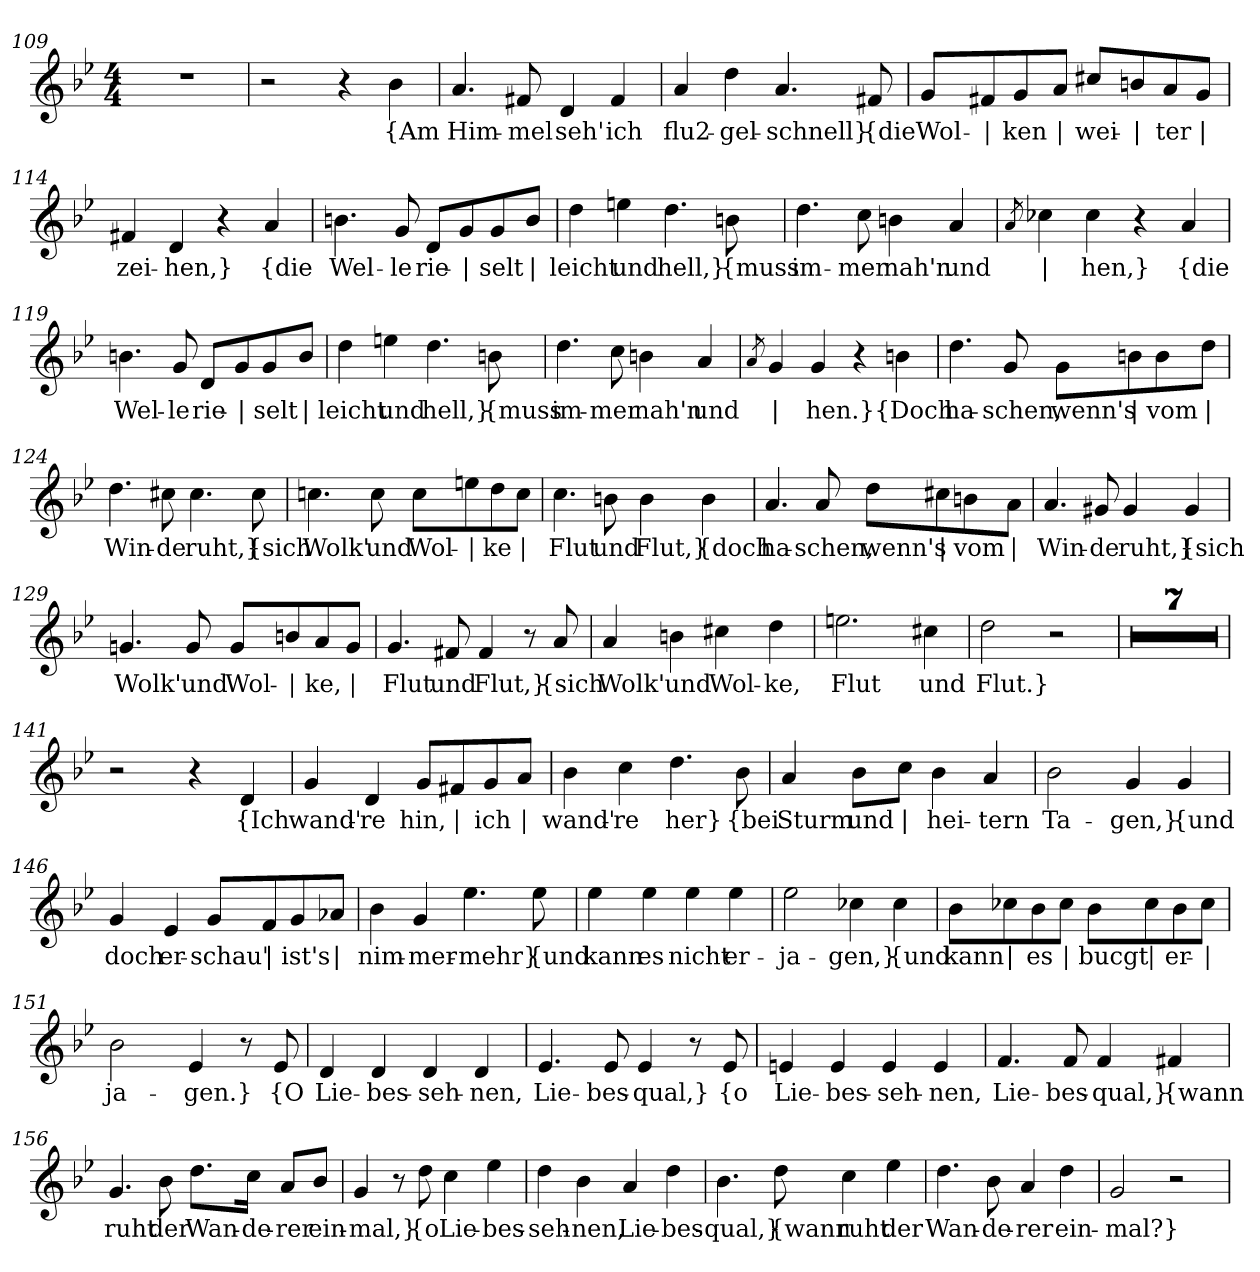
**kern	**text
*part1	*part1
*staff1	*staff1
*clefG2	*
*k[b-e-]	*
*M4/4	*
=109	=109
1r	.
!!LO:PB:g=z
=110	=110
2r	.
4r	.
!	!LO:LY:b
4b-\	{Am
=111	=111
!	!LO:LY:b
4.a/	Him-
!	!LO:LY:b
8f#X/	-mel
!	!LO:LY:b
4d/	seh'
!	!LO:LY:b
4f#/	ich
=112	=112
!	!LO:LY:b
4a/	flu2-
!	!LO:LY:b
4dd\	-gel-
!	!LO:LY:b
4.a/	-schnell}
!	!LO:LY:b
8f#X/	{die
=113	=113
!	!LO:LY:b
8g/L	Wol-
!	!LO:LY:b
8f#X/	|
!	!LO:LY:b
8g/	-ken
!	!LO:LY:b
8a/J	|
!	!LO:LY:b
8cc#X/L	wei-
!	!LO:LY:b
8bn/	|
!	!LO:LY:b
8a/	-ter
!	!LO:LY:b
8g/J	|
=114	=114
!	!LO:LY:b
4f#X/	zei-
!	!LO:LY:b
4d/	-hen,}
4r	.
!	!LO:LY:b
4a/	{die
!!LO:LB:g=z
=115	=115
!	!LO:LY:b
4.bn\	Wel-
!	!LO:LY:b
8g/	-le
!	!LO:LY:b
8d/L	rie-
!	!LO:LY:b
8g/	|
!	!LO:LY:b
8g/	-selt
!	!LO:LY:b
8b/J	|
=116	=116
!	!LO:LY:b
4dd\	leicht
!	!LO:LY:b
4een\	und
!	!LO:LY:b
4.dd\	hell,}
!	!LO:LY:b
8bn\	{muss
=117	=117
!	!LO:LY:b
4.dd\	im-
!	!LO:LY:b
8cc\	-mer
!	!LO:LY:b
4bn\	nah'n
!	!LO:LY:b
4a/	und
=118	=118
8qa/	.
!	!LO:LY:b
4cc-X\	|
!	!LO:LY:b
4cc-\	-hen,}
4r	.
!	!LO:LY:b
4a/	{die
!!LO:LB:g=z
=119	=119
!	!LO:LY:b
4.bn\	Wel-
!	!LO:LY:b
8g/	-le
!	!LO:LY:b
8d/L	rie-
!	!LO:LY:b
8g/	|
!	!LO:LY:b
8g/	-selt
!	!LO:LY:b
8b/J	|
=120	=120
!	!LO:LY:b
4dd\	leicht
!	!LO:LY:b
4een\	und
!	!LO:LY:b
4.dd\	hell,}
!	!LO:LY:b
8bn\	{muss
=121	=121
!	!LO:LY:b
4.dd\	im-
!	!LO:LY:b
8cc\	-mer
!	!LO:LY:b
4bn\	nah'n
!	!LO:LY:b
4a/	und
=122	=122
8qa/	.
!	!LO:LY:b
4g/	|
!	!LO:LY:b
4g/	-hen.}
4r	.
!	!LO:LY:b
4bn\	{Doch
!!LO:LB:g=z
=123	=123
!	!LO:LY:b
4.dd\	ha-
!	!LO:LY:b
8g/	-schen,
!	!LO:LY:b
8g\L	wenn's
!	!LO:LY:b
8bn\	|
!	!LO:LY:b
8b\	vom
!	!LO:LY:b
8dd\J	|
=124	=124
!	!LO:LY:b
4.dd\	Win-
!	!LO:LY:b
8cc#X\	-de
!	!LO:LY:b
4.cc#\	ruht,}
!	!LO:LY:b
8cc#\	{sich
=125	=125
!	!LO:LY:b
4.ccn\	Wolk'
!	!LO:LY:b
8cc\	und
!	!LO:LY:b
8cc\L	Wol-
!	!LO:LY:b
8een\	|
!	!LO:LY:b
8dd\	-ke
!	!LO:LY:b
8cc\J	|
=126	=126
!	!LO:LY:b
4.cc\	Flut
!	!LO:LY:b
8bn\	und
!	!LO:LY:b
4b\	Flut,}
!	!LO:LY:b
4b\	{doch
!!LO:LB:g=z
=127	=127
!	!LO:LY:b
4.a/	ha-
!	!LO:LY:b
8a/	-schen,
!	!LO:LY:b
8dd\L	wenn's
!	!LO:LY:b
8cc#X\	|
!	!LO:LY:b
8bn\	vom
!	!LO:LY:b
8a\J	|
=128	=128
!	!LO:LY:b
4.a/	Win-
!	!LO:LY:b
8g#X/	-de
!	!LO:LY:b
4g#/	ruht,}
!	!LO:LY:b
4g#/	{sich
=129	=129
!	!LO:LY:b
4.gn/	Wolk'
!	!LO:LY:b
8g/	und
!	!LO:LY:b
8g/L	Wol-
!	!LO:LY:b
8bn/	|
!	!LO:LY:b
8a/	-ke,
!	!LO:LY:b
8g/J	|
=130	=130
!	!LO:LY:b
4.g/	Flut
!	!LO:LY:b
8f#X/	und
!	!LO:LY:b
4f#/	Flut,}
8r	.
!	!LO:LY:b
8a/	{sich
!!LO:LB:g=z
=131	=131
!	!LO:LY:b
4a/	Wolk'
!	!LO:LY:b
4bn\	und
!	!LO:LY:b
4cc#X\	Wol-
!	!LO:LY:b
4dd\	-ke,
=132	=132
!	!LO:LY:b
2.een\	Flut
!	!LO:LY:b
4cc#X\	und
=133	=133
!	!LO:LY:b
2dd\	Flut.}
2r	.
=134	=134
1r	.
=135	=135
1r	.
=136	=136
1r	.
=137	=137
1r	.
=138	=138
1r	.
=139	=139
1r	.
=140	=140
1r	.
=141	=141
2r	.
4r	.
!	!LO:LY:b
4d/	{Ich
!!LO:LB:g=z
=142	=142
!	!LO:LY:b
4g/	wand'-
!	!LO:LY:b
4d/	-re
!	!LO:LY:b
8g/L	hin,
!	!LO:LY:b
8f#X/	|
!	!LO:LY:b
8g/	ich
!	!LO:LY:b
8a/J	|
=143	=143
!	!LO:LY:b
4b-\	wand'-
!	!LO:LY:b
4cc\	-re
!	!LO:LY:b
4.dd\	her}
!	!LO:LY:b
8b-\	{bei
=144	=144
!	!LO:LY:b
4a/	Sturm
!	!LO:LY:b
8b-\L	und
!	!LO:LY:b
8cc\J	|
!	!LO:LY:b
4b-\	hei-
!	!LO:LY:b
4a/	-tern
=145	=145
!	!LO:LY:b
2b-\	Ta-
!	!LO:LY:b
4g/	-gen,}
!	!LO:LY:b
4g/	{und
!!LO:LB:g=z
=146	=146
!	!LO:LY:b
4g/	doch
!	!LO:LY:b
4e-/	er-
!	!LO:LY:b
8g/L	-schau'
!	!LO:LY:b
8f/	|
!	!LO:LY:b
8g/	ist's
!	!LO:LY:b
8a-X/J	|
=147	=147
!	!LO:LY:b
4b-\	nim-
!	!LO:LY:b
4g/	-mer-
!	!LO:LY:b
4.ee-\	-mehr}
!	!LO:LY:b
8ee-\	{und
=148	=148
!	!LO:LY:b
4ee-\	kann
!	!LO:LY:b
4ee-\	es
!	!LO:LY:b
4ee-\	nicht
!	!LO:LY:b
4ee-\	er-
=149	=149
!	!LO:LY:b
2ee-\	-ja-
!	!LO:LY:b
4cc-X\	-gen,}
!	!LO:LY:b
4cc-\	{und
!!LO:LB:g=z
=150	=150
!	!LO:LY:b
8b-\L	kann
!	!LO:LY:b
8cc-X\	|
!	!LO:LY:b
8b-\	es
!	!LO:LY:b
8cc-\J	|
!	!LO:LY:b
8b-\L	bucgt
!	!LO:LY:b
8cc-\	|
!	!LO:LY:b
8b-\	er-
!	!LO:LY:b
8cc-\J	|
=151	=151
!	!LO:LY:b
2b-\	-ja-
!	!LO:LY:b
4e-/	-gen.}
8r	.
!	!LO:LY:b
8e-/	{O
=152	=152
!	!LO:LY:b
4d/	Lie-
!	!LO:LY:b
4d/	-bes-
!	!LO:LY:b
4d/	-seh-
!	!LO:LY:b
4d/	-nen,
=153	=153
!	!LO:LY:b
4.e-/	Lie-
!	!LO:LY:b
8e-/	-bes-
!	!LO:LY:b
4e-/	-qual,}
8r	.
!	!LO:LY:b
8e-/	{o
!!LO:LB:g=z
=154	=154
!	!LO:LY:b
4en/	Lie-
!	!LO:LY:b
4e/	-bes-
!	!LO:LY:b
4e/	-seh-
!	!LO:LY:b
4e/	-nen,
=155	=155
!	!LO:LY:b
4.f/	Lie-
!	!LO:LY:b
8f/	-bes-
!	!LO:LY:b
4f/	qual,}
!	!LO:LY:b
4f#X/	{wann
=156	=156
!	!LO:LY:b
4.g/	ruht
!	!LO:LY:b
8b-\	der
!	!LO:LY:b
8.dd\L	Wan-
!	!LO:LY:b
16cc\Jk	-de-
!	!LO:LY:b
8a/L	-rer
!	!LO:LY:b
8b-/J	ein-
=157	=157
!	!LO:LY:b
4g/	-mal,}
8r	.
!	!LO:LY:b
8dd\	{o
!	!LO:LY:b
4cc\	Lie-
!	!LO:LY:b
4ee-\	-bes-
!!LO:LB:g=z
=158	=158
!	!LO:LY:b
4dd\	-seh-
!	!LO:LY:b
4b-\	-nen,
!	!LO:LY:b
4a/	Lie-
!	!LO:LY:b
4dd\	-bes-
=159	=159
!	!LO:LY:b
4.b-\	-qual,}
!	!LO:LY:b
8dd\	{wann
!	!LO:LY:b
4cc\	ruht
!	!LO:LY:b
4ee-\	der
=160	=160
!	!LO:LY:b
4.dd\	Wan-
!	!LO:LY:b
8b-\	-de-
!	!LO:LY:b
4a/	-rer
!	!LO:LY:b
4dd\	ein-
=161	=161
!	!LO:LY:b
2g/	-mal?}
2r	.
=	=
*-	*-
